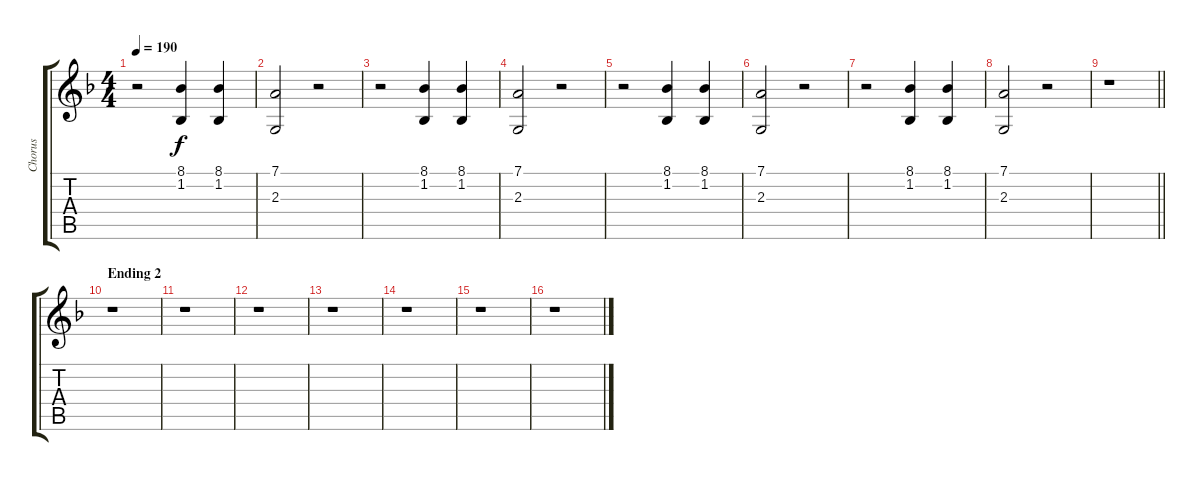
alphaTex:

\track ("Chorus" "Chorus") {instrument sopranosax}
\staff {score tabs}
\tuning (D4 A3 F3 C3 G2 D2) {hide}
\ts (4 4)
\tempo 190
\clef g2
\ks dminor
r.2{dy f} (8.1 1.2).4 (8.1 1.2).4 |
(7.1 2.3).2 r.2 |
r.2 (8.1 1.2).4 (8.1 1.2).4 |
(7.1 2.3).2 r.2 |
r.2 (8.1 1.2).4 (8.1 1.2).4 |
(7.1 2.3).2 r.2 |
r.2 (8.1 1.2).4 (8.1 1.2).4 |
(7.1 2.3).2 r.2 |
\barLineRight lightlight
r.1 |
\section ("" "Ending 2")
r.1 |
r.1 |
r.1 |
r.1 |
r.1 |
r.1 |
r.1
